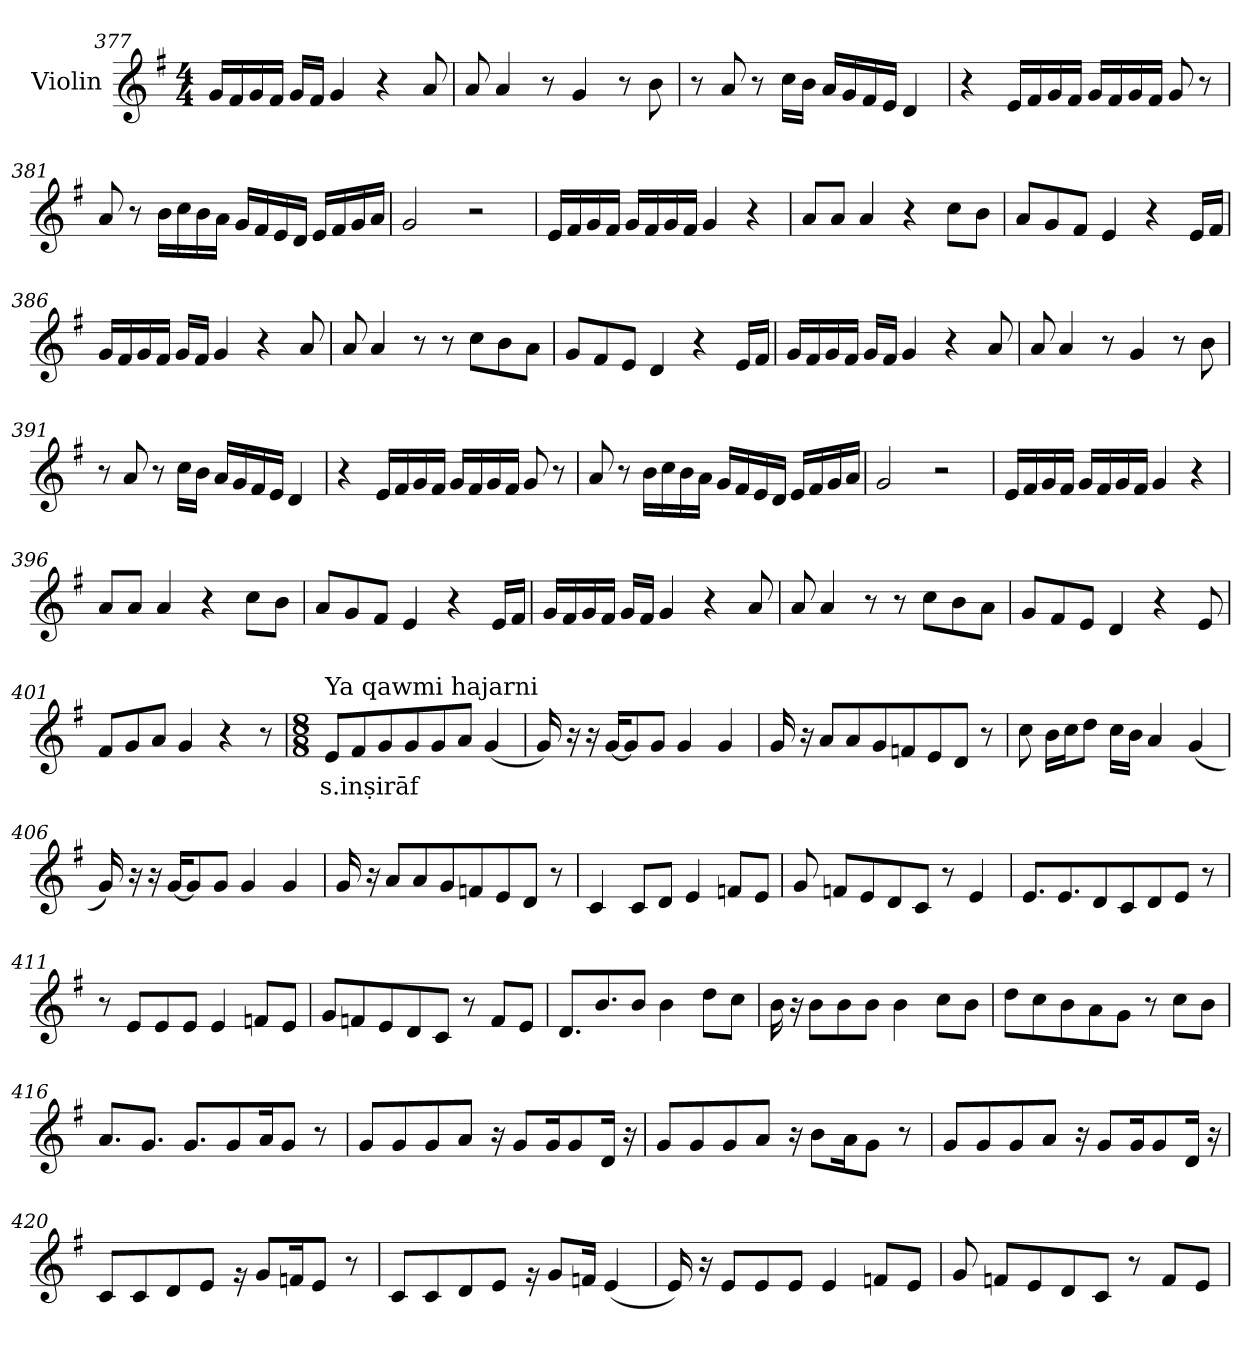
**kern	**text
*part1	*part1
*staff1	*staff1
*I"Violin	*
*clefG2	*
*k[f#]	*
*G:	*
*M4/4	*
=377	=377
16g/LL	.
16f#/	.
16g/	.
16f#/JJ	.
16g/LL	.
16f#/JJ	.
4g/	.
4r	.
8a/	.
=378	=378
8a/	.
4a/	.
8r	.
4g/	.
8r	.
8b\	.
=379	=379
8r	.
8a/	.
8r	.
16cc\LL	.
16b\JJ	.
16a/LL	.
16g/	.
16f#/	.
16e/JJ	.
4d/	.
!!LO:LB:g=z
=380	=380
4r	.
16e/LL	.
16f#/	.
16g/	.
16f#/JJ	.
16g/LL	.
16f#/	.
16g/	.
16f#/JJ	.
8g/	.
8r	.
=381	=381
8a/	.
8r	.
16b\LL	.
16cc\	.
16b\	.
16a\JJ	.
16g/LL	.
16f#/	.
16e/	.
16d/JJ	.
16e/LL	.
16f#/	.
16g/	.
16a/JJ	.
=382	=382
2g/	.
2r	.
=383	=383
16e/LL	.
16f#/	.
16g/	.
16f#/JJ	.
16g/LL	.
16f#/	.
16g/	.
16f#/JJ	.
4g/	.
4r	.
!!LO:LB:g=z
=384	=384
8a/L	.
8a/J	.
4a/	.
4r	.
8cc\L	.
8b\J	.
=385	=385
8a/L	.
8g/	.
8f#/J	.
4e/	.
4r	.
16e/LL	.
16f#/JJ	.
=386	=386
16g/LL	.
16f#/	.
16g/	.
16f#/JJ	.
16g/LL	.
16f#/JJ	.
4g/	.
4r	.
8a/	.
=387	=387
8a/	.
4a/	.
8r	.
8r	.
8cc\L	.
8b\	.
8a\J	.
!!LO:LB:g=z
=388	=388
8g/L	.
8f#/	.
8e/J	.
4d/	.
4r	.
16e/LL	.
16f#/JJ	.
=389	=389
16g/LL	.
16f#/	.
16g/	.
16f#/JJ	.
16g/LL	.
16f#/JJ	.
4g/	.
4r	.
8a/	.
=390	=390
8a/	.
4a/	.
8r	.
4g/	.
8r	.
8b\	.
=391	=391
8r	.
8a/	.
8r	.
16cc\LL	.
16b\JJ	.
16a/LL	.
16g/	.
16f#/	.
16e/JJ	.
4d/	.
!!LO:LB:g=z
=392	=392
4r	.
16e/LL	.
16f#/	.
16g/	.
16f#/JJ	.
16g/LL	.
16f#/	.
16g/	.
16f#/JJ	.
8g/	.
8r	.
=393	=393
8a/	.
8r	.
16b\LL	.
16cc\	.
16b\	.
16a\JJ	.
16g/LL	.
16f#/	.
16e/	.
16d/JJ	.
16e/LL	.
16f#/	.
16g/	.
16a/JJ	.
=394	=394
2g/	.
2r	.
=395	=395
16e/LL	.
16f#/	.
16g/	.
16f#/JJ	.
16g/LL	.
16f#/	.
16g/	.
16f#/JJ	.
4g/	.
4r	.
!!LO:LB:g=z
=396	=396
8a/L	.
8a/J	.
4a/	.
4r	.
8cc\L	.
8b\J	.
=397	=397
8a/L	.
8g/	.
8f#/J	.
4e/	.
4r	.
16e/LL	.
16f#/JJ	.
=398	=398
16g/LL	.
16f#/	.
16g/	.
16f#/JJ	.
16g/LL	.
16f#/JJ	.
4g/	.
4r	.
8a/	.
=399	=399
8a/	.
4a/	.
8r	.
8r	.
8cc\L	.
8b\	.
8a\J	.
!!LO:LB:g=z
=400	=400
8g/L	.
8f#/	.
8e/J	.
4d/	.
4r	.
8e/	.
=401	=401
8f#/L	.
8g/	.
8a/J	.
4g/	.
4r	.
8r	.
=402	=402
*M8/8	*
*MM90	*
!LO:TX:a:t=Ya qawmi hajarni	!
!	!LO:LY:b
8e/L	s.inṣirāf
8f#/	.
8g/	.
8g/	.
8g/	.
8a/J	.
(<4g/	.
=403	=403
16g/)	.
16r	.
16r	.
[16g/KL	.
8g/]	.
8g/J	.
4g/	.
4g/	.
!!LO:PB:g=z
=404	=404
16g/	.
16r	.
8a/L	.
8a/	.
8g/	.
8fn/	.
8e/	.
8d/J	.
8r	.
=405	=405
8cc\	.
16b\LL	.
16cc\J	.
8dd\J	.
16cc\LL	.
16b\JJ	.
4a/	.
(<4g/	.
=406	=406
16g/)	.
16r	.
16r	.
[16g/KL	.
8g/]	.
8g/J	.
4g/	.
4g/	.
!!LO:LB:g=z
=407	=407
16g/	.
16r	.
8a/L	.
8a/	.
8g/	.
8fn/	.
8e/	.
8d/J	.
8r	.
=408	=408
4c/	.
8c/L	.
8d/J	.
4e/	.
8fn/L	.
8e/J	.
=409	=409
8g/	.
8fn/L	.
8e/	.
8d/	.
8c/J	.
8r	.
4e/	.
=410	=410
8.e/L	.
8.e/	.
8d/	.
8c/	.
8d/	.
8e/J	.
8r	.
!!LO:LB:g=z
=411	=411
8r	.
8e/L	.
8e/	.
8e/J	.
4e/	.
8fn/L	.
8e/J	.
=412	=412
8g/L	.
8fn/	.
8e/	.
8d/	.
8c/J	.
8r	.
8f/L	.
8e/J	.
=413	=413
8.d/L	.
8.b/	.
8b/J	.
4b\	.
8dd\L	.
8cc\J	.
=414	=414
16b\	.
16r	.
8b\L	.
8b\	.
8b\J	.
4b\	.
8cc\L	.
8b\J	.
!!LO:LB:g=z
=415	=415
8dd\L	.
8cc\	.
8b\	.
8a\	.
8g\J	.
8r	.
8cc\L	.
8b\J	.
=416	=416
8.a/L	.
8.g/J	.
8.g/L	.
8g/	.
16a/K	.
8g/J	.
8r	.
=417	=417
8g/L	.
8g/	.
8g/	.
8a/J	.
16r	.
8g/L	.
16g/K	.
8g/	.
16d/Jk	.
16r	.
=418	=418
8g/L	.
8g/	.
8g/	.
8a/J	.
16r	.
8b\L	.
16a\K	.
8g\J	.
8r	.
!!LO:LB:g=z
=419	=419
8g/L	.
8g/	.
8g/	.
8a/J	.
16r	.
8g/L	.
16g/K	.
8g/	.
16d/Jk	.
16r	.
=420	=420
8c/L	.
8c/	.
8d/	.
8e/J	.
16rg	.
8g/L	.
16fn/K	.
8e/J	.
8r	.
=421	=421
8c/L	.
8c/	.
8d/	.
8e/J	.
16rg	.
8g/L	.
16fn/Jk	.
(<4e/	.
!!LO:LB:g=z
=422	=422
16e/)	.
16r	.
8e/L	.
8e/	.
8e/J	.
4e/	.
8fn/L	.
8e/J	.
=423	=423
8g/	.
8fn/L	.
8e/	.
8d/	.
8c/J	.
8r	.
8f/L	.
8e/J	.
=	=
*-	*-
